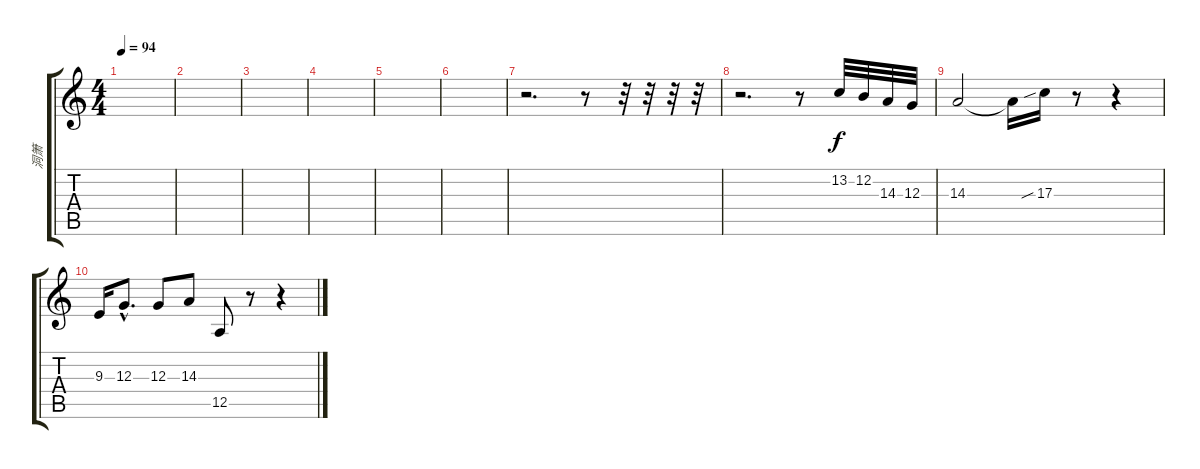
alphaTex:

\track ("洞箫" "洞箫") {instrument reedorgan}
\staff {score tabs}
\tuning (E4 B3 G3 D3 A2 E2) {hide}
\ts (4 4)
\tempo 94
\clef g2
\ks c
|
|
|
|
|
|
r.2{d} r.8 r.32 r.32 r.32 r.32 |
r.2{d} r.8 13.2.32 12.2.32 14.3.32 12.3.32 |
14.3.2 14.3{t}.16 17.3{sib}.16 r.8 r.4 |
9.3.16 12.3{hac}.8{d} 12.3.8 14.3.8 12.5.8 r.8 r.4
